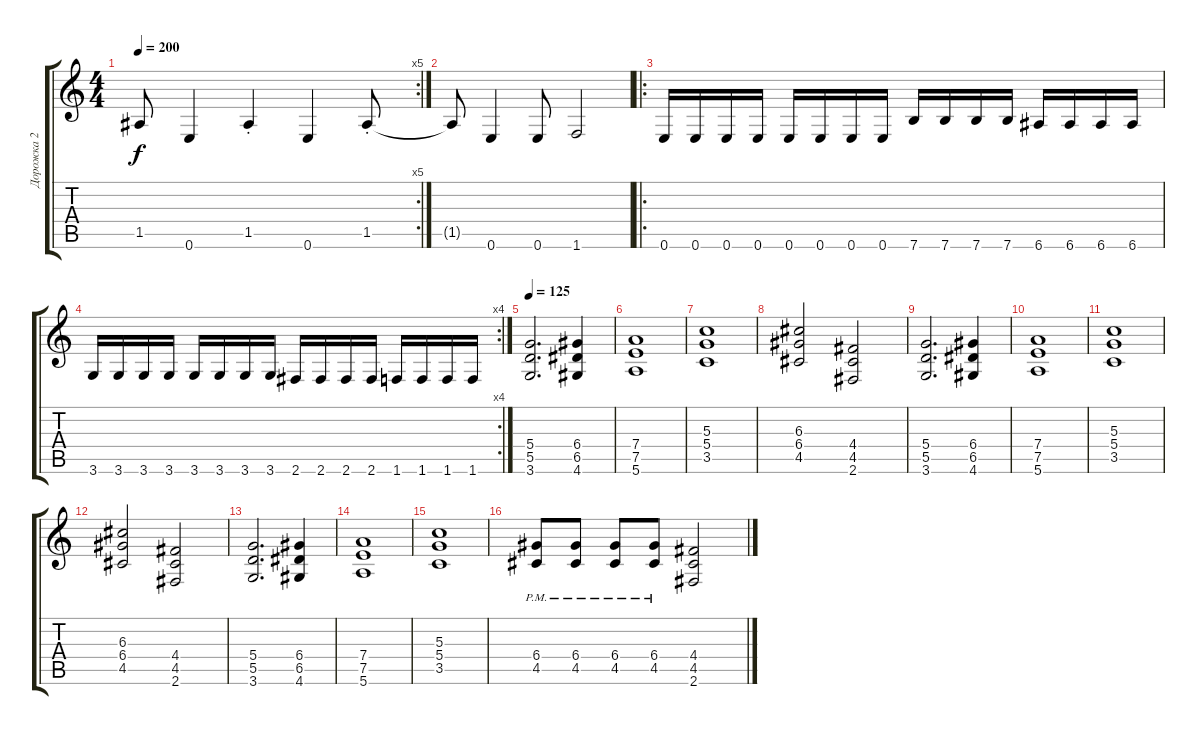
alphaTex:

\track ("Дорожка 2" "Дорожка 2") {instrument overdrivenguitar}
\staff {score tabs}
\tuning (E4 B3 G3 D3 A2 E2) {hide}
\rc 5
\ts (4 4)
\tempo 200
\clef g2
\ks c
1.5{t}.8{dy f} 0.6.4 1.5{st}.4 0.6.4 1.5{st}.8 |
1.5{t}.8 0.6.4 0.6.8 1.6.2 |
\ro
0.6.16 0.6.16 0.6.16 0.6.16 0.6.16 0.6.16 0.6.16 0.6.16 7.6.16 7.6.16 7.6.16 7.6.16 6.6.16 6.6.16 6.6.16 6.6.16 |
\rc 4
3.6.16 3.6.16 3.6.16 3.6.16 3.6.16 3.6.16 3.6.16 3.6.16 2.6.16 2.6.16 2.6.16 2.6.16 1.6.16 1.6.16 1.6.16 1.6.16 |
\tempo 125
(5.4 5.5 3.6).2{d} (6.4 6.5 4.6).4 |
(7.4 7.5 5.6).1 |
(5.3 5.4 3.5).1 |
(6.3 6.4 4.5).2 (4.4 4.5 2.6).2 |
(5.4 5.5 3.6).2{d} (6.4 6.5 4.6).4 |
(7.4 7.5 5.6).1 |
(5.3 5.4 3.5).1 |
(6.3 6.4 4.5).2 (4.4 4.5 2.6).2 |
(5.4 5.5 3.6).2{d} (6.4 6.5 4.6).4 |
(7.4 7.5 5.6).1 |
(5.3 5.4 3.5).1 |
(6.4{pm} 4.5{pm}).8 (6.4{pm} 4.5{pm}).8 (6.4{pm} 4.5{pm}).8 (6.4{pm} 4.5{pm}).8 (4.4 4.5 2.6).2
